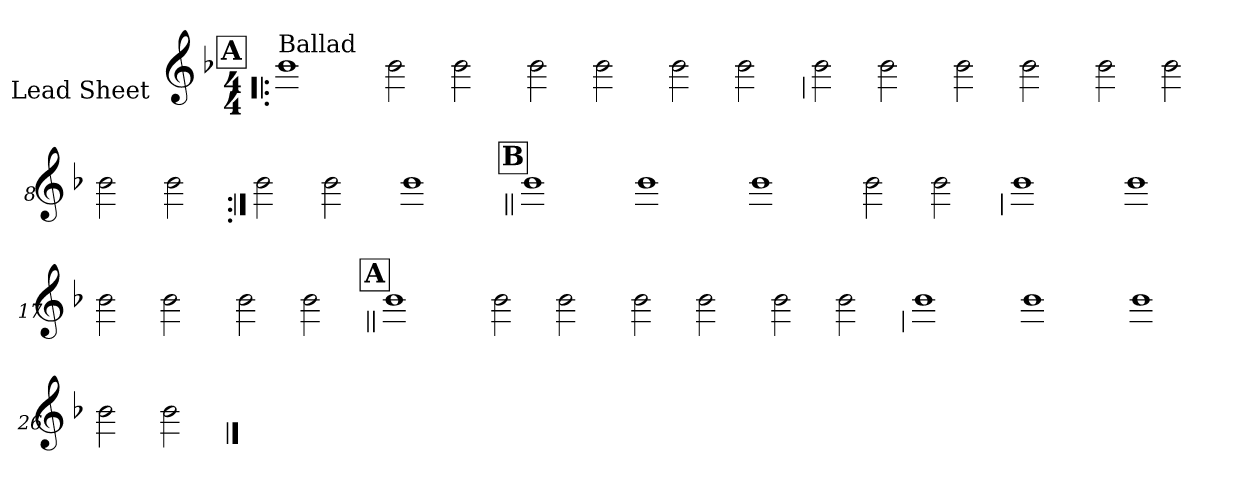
**kern
*part1
*staff1
*I"Lead Sheet
*stria0
*clefG2
*k[b-]
*F:
*M4/4
!!LO:REH:place=s1:a:t=A
=1!|:
!LO:TX:a:t=Ballad
1b-
=2-
2b-
2b-
=3-
2b-
2b-
=4-
2b-
2b-
!!LO:LB:g=z
=5
2b-
2b-
=6-
2b-
2b-
=7-
2b-
2b-
=8-
2b-
2b-
!!LO:LB:g=z
=9:|!
2b-
2b-
=10-
1b-
!!LO:LB:g=z
!!LO:REH:place=s1:a:t=B
=11||
1b-
=12-
1b-
=13-
1b-
=14-
2b-
2b-
!!LO:LB:g=z
=15
1b-
=16-
1b-
=17-
2b-
2b-
=18-
2b-
2b-
!!LO:LB:g=z
!!LO:REH:place=s1:a:t=A
=19||
1b-
=20-
2b-
2b-
=21-
2b-
2b-
=22-
2b-
2b-
!!LO:LB:g=z
=23
1b-
=24-
1b-
=25-
1b-
=26-
2b-
2b-
==
*-
